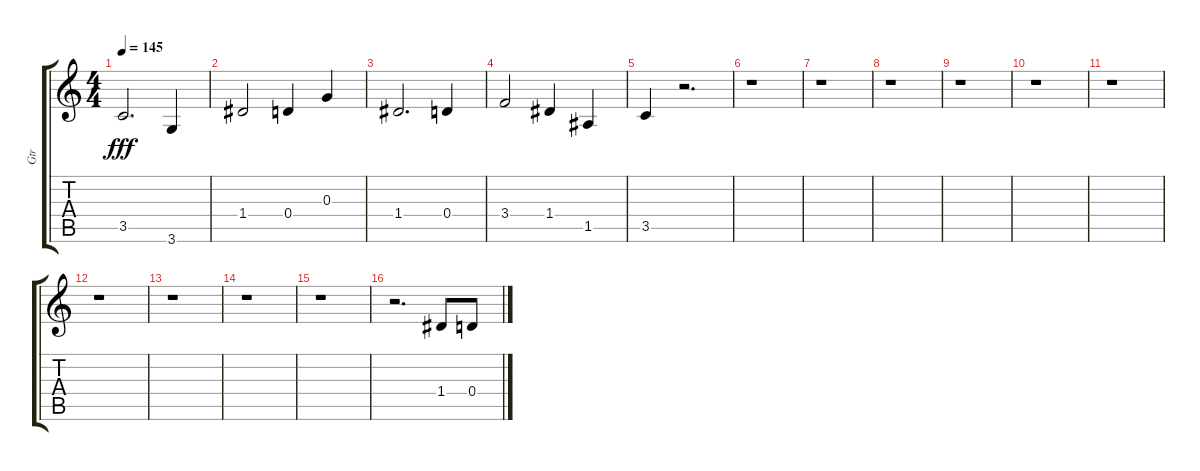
\track ("Gtr" "Gtr") {instrument electricguitarclean}
\staff {score tabs}
\tuning (E4 B3 G3 D3 A2 E2) {hide}
\ts (4 4)
\tempo 145
\clef g2
\ks c
3.5.2{d dy fff} 3.6.4 |
1.4.2 0.4.4 0.3.4 |
1.4.2{d} 0.4.4 |
3.4.2 1.4.4 1.5.4 |
3.5.4 r.2{d} |
r.1 |
r.1 |
r.1 |
r.1 |
r.1 |
r.1 |
r.1 |
r.1 |
r.1 |
r.1 |
r.2{d} 1.4.8 0.4.8
